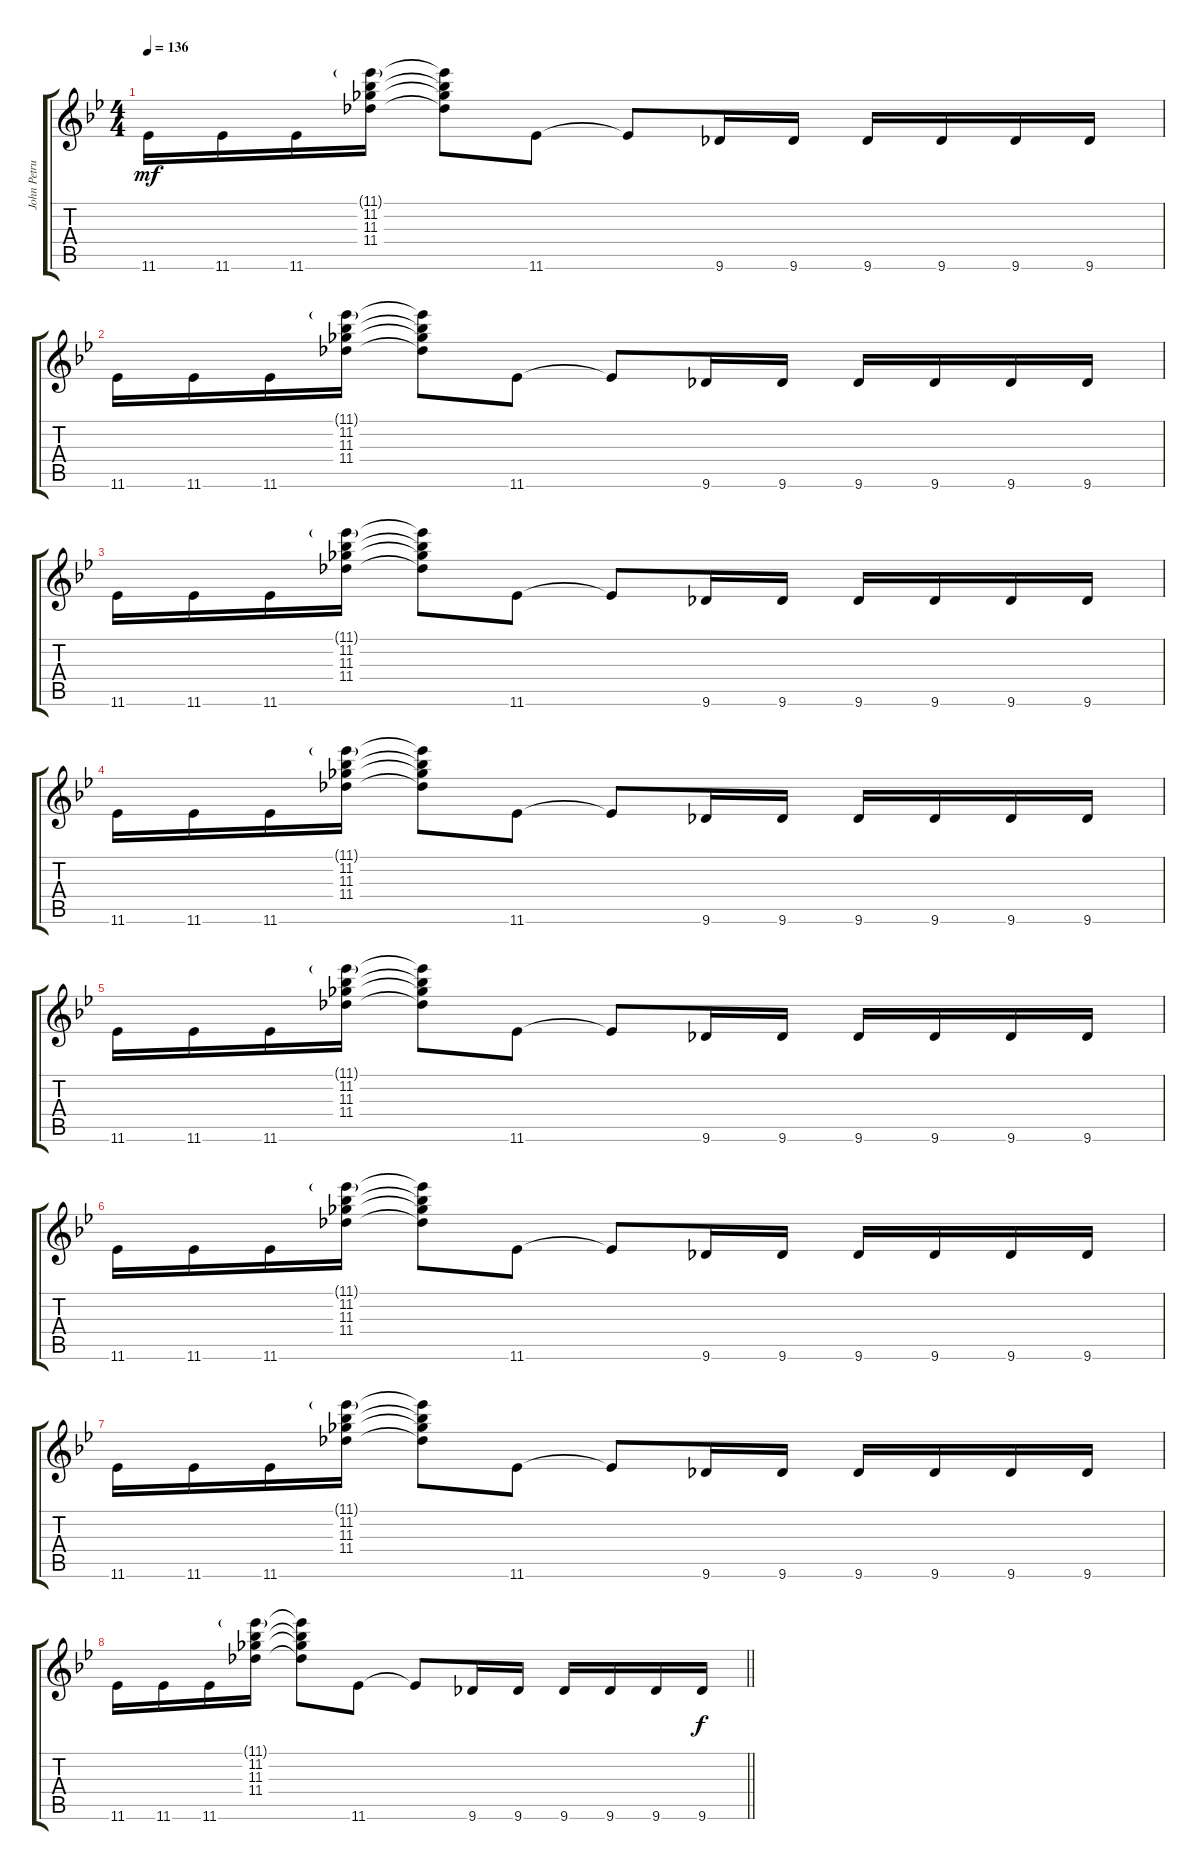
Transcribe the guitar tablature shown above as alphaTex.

\track ("John Petrucci" "John Petru") {instrument distortionguitar}
\staff {score tabs}
\tuning (E4 B3 G3 D3 A2 E2) {hide}
\ts (4 4)
\tempo 136
\clef g2
\ks bb
11.6.16{dy mf} 11.6.16 11.6.16 (11.1{g} 11.2 11.3 11.4).16 (11.1{t} 11.2{t} 11.3{t} 11.4{t}).8 11.6.8 11.6{t}.8 9.6.16 9.6.16 9.6.16 9.6.16 9.6.16 9.6.16 |
11.6.16 11.6.16 11.6.16 (11.1{g} 11.2 11.3 11.4).16 (11.1{t} 11.2{t} 11.3{t} 11.4{t}).8 11.6.8 11.6{t}.8 9.6.16 9.6.16 9.6.16 9.6.16 9.6.16 9.6.16 |
11.6.16 11.6.16 11.6.16 (11.1{g} 11.2 11.3 11.4).16 (11.1{t} 11.2{t} 11.3{t} 11.4{t}).8 11.6.8 11.6{t}.8 9.6.16 9.6.16 9.6.16 9.6.16 9.6.16 9.6.16 |
11.6.16 11.6.16 11.6.16 (11.1{g} 11.2 11.3 11.4).16 (11.1{t} 11.2{t} 11.3{t} 11.4{t}).8 11.6.8 11.6{t}.8 9.6.16 9.6.16 9.6.16 9.6.16 9.6.16 9.6.16 |
11.6.16 11.6.16 11.6.16 (11.1{g} 11.2 11.3 11.4).16 (11.1{t} 11.2{t} 11.3{t} 11.4{t}).8 11.6.8 11.6{t}.8 9.6.16 9.6.16 9.6.16 9.6.16 9.6.16 9.6.16 |
11.6.16 11.6.16 11.6.16 (11.1{g} 11.2 11.3 11.4).16 (11.1{t} 11.2{t} 11.3{t} 11.4{t}).8 11.6.8 11.6{t}.8 9.6.16 9.6.16 9.6.16 9.6.16 9.6.16 9.6.16 |
11.6.16 11.6.16 11.6.16 (11.1{g} 11.2 11.3 11.4).16 (11.1{t} 11.2{t} 11.3{t} 11.4{t}).8 11.6.8 11.6{t}.8 9.6.16 9.6.16 9.6.16 9.6.16 9.6.16 9.6.16 |
\barLineRight lightlight
11.6.16 11.6.16 11.6.16 (11.1{g} 11.2 11.3 11.4).16 (11.1{t} 11.2{t} 11.3{t} 11.4{t}).8 11.6.8 11.6{t}.8 9.6.16 9.6.16 9.6.16 9.6.16 9.6.16 9.6.16{dy f}
